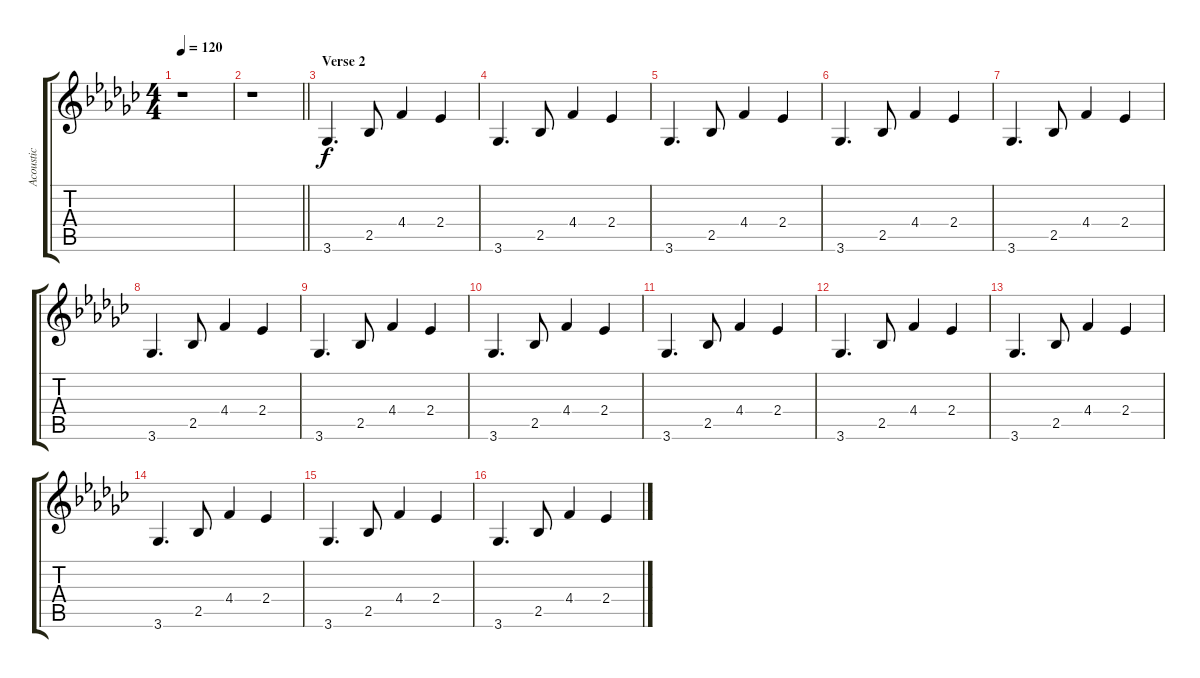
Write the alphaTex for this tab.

\track ("Acoustic" "Acoustic") {instrument acousticguitarsteel}
\staff {score tabs}
\tuning (Eb4 Bb3 Gb3 Db3 Ab2 Eb2) {hide}
\ts (4 4)
\tempo 120
\clef g2
\ks gb
r.1{dy f} |
\barLineRight lightlight
r.1 |
\section ("" "Verse 2")
3.6.4{d} 2.5.8 4.4.4 2.4.4 |
3.6.4{d} 2.5.8 4.4.4 2.4.4 |
3.6.4{d} 2.5.8 4.4.4 2.4.4 |
3.6.4{d} 2.5.8 4.4.4 2.4.4 |
3.6.4{d} 2.5.8 4.4.4 2.4.4 |
3.6.4{d} 2.5.8 4.4.4 2.4.4 |
3.6.4{d} 2.5.8 4.4.4 2.4.4 |
3.6.4{d} 2.5.8 4.4.4 2.4.4 |
3.6.4{d} 2.5.8 4.4.4 2.4.4 |
3.6.4{d} 2.5.8 4.4.4 2.4.4 |
3.6.4{d} 2.5.8 4.4.4 2.4.4 |
3.6.4{d} 2.5.8 4.4.4 2.4.4 |
3.6.4{d} 2.5.8 4.4.4 2.4.4 |
3.6.4{d} 2.5.8 4.4.4 2.4.4
